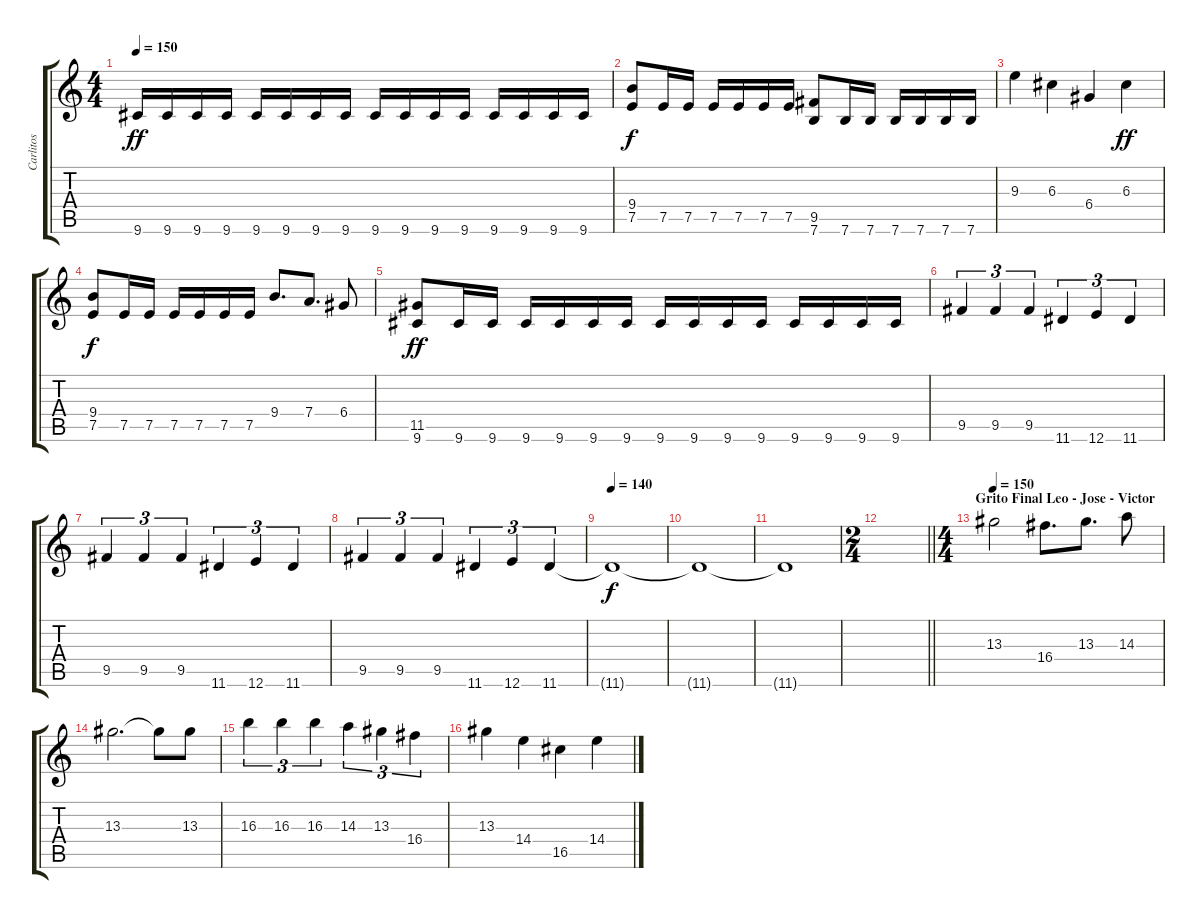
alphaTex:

\track ("Carlitos" "Carlitos") {instrument overdrivenguitar}
\staff {score tabs}
\tuning (E4 B3 G3 D3 A2 E2) {hide}
\ts (4 4)
\tempo 150
\clef g2
\ks c
9.6.16{dy ff} 9.6.16 9.6.16 9.6.16 9.6.16 9.6.16 9.6.16 9.6.16 9.6.16 9.6.16 9.6.16 9.6.16 9.6.16 9.6.16 9.6.16 9.6.16 |
(9.4 7.5).8{dy f} 7.5.16 7.5.16 7.5.16 7.5.16 7.5.16 7.5.16 (9.5 7.6).8 7.6.16 7.6.16 7.6.16 7.6.16 7.6.16 7.6.16 |
9.3.4 6.3.4 6.4.4 6.3.4{dy ff} |
(9.4 7.5).8{dy f} 7.5.16 7.5.16 7.5.16 7.5.16 7.5.16 7.5.16 9.4.8{d} 7.4.8{d} 6.4.8 |
(11.5 9.6).8{dy ff} 9.6.16 9.6.16 9.6.16 9.6.16 9.6.16 9.6.16 9.6.16 9.6.16 9.6.16 9.6.16 9.6.16 9.6.16 9.6.16 9.6.16 |
9.5.4{tu (3 2)} 9.5.4{tu (3 2)} 9.5.4{tu (3 2)} 11.6.4{tu (3 2)} 12.6.4{tu (3 2)} 11.6.4{tu (3 2)} |
9.5.4{tu (3 2)} 9.5.4{tu (3 2)} 9.5.4{tu (3 2)} 11.6.4{tu (3 2)} 12.6.4{tu (3 2)} 11.6.4{tu (3 2)} |
9.5.4{tu (3 2)} 9.5.4{tu (3 2)} 9.5.4{tu (3 2)} 11.6.4{tu (3 2)} 12.6.4{tu (3 2)} 11.6.4{tu (3 2)} |
\tempo 140
11.6{t}.1{dy f} |
11.6{t}.1 |
11.6{t}.1 |
\ts (2 4)
\barLineRight lightlight
|
\ts (4 4)
\section ("" "Grito Final Leo - Jose - Victor")
\tempo 150
13.3.2 16.4.8{d} 13.3.8{d} 14.3.8 |
13.3.2{d} 13.3{t}.8 13.3.8 |
16.3.4{tu (3 2)} 16.3.4{tu (3 2)} 16.3.4{tu (3 2)} 14.3.4{tu (3 2)} 13.3.4{tu (3 2)} 16.4.4{tu (3 2)} |
13.3.4 14.4.4 16.5.4 14.4.4
